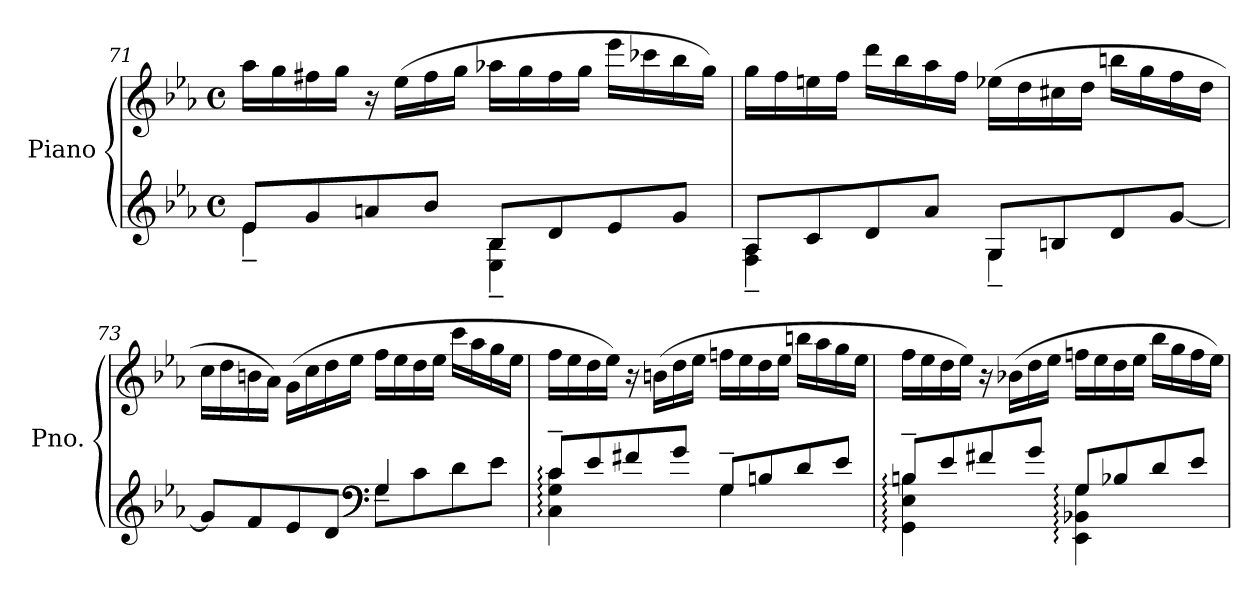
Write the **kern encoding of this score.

**kern	**kern
*part1	*part1
*staff2	*staff1
*I"Piano	*
*I'Pno.	*
*clefG2	*clefG2
*k[b-e-a-]	*k[b-e-a-]
*M4/4	*M4/4
*met(c)	*met(c)
=71	=71
*^	*
8e-/L	4e-~\	16aa-\LL
.	.	16gg\
8g/	.	16ff#X\
.	.	16gg\JJ
8an/	4ryy	16r
.	.	(16ee-\LL
8b-/J	.	16ff#\
.	.	16gg\JJ
8B-/L	(4E-\~ 4B-\~	16aa-X\LL
.	.	16gg\
8d/	.	16ff#\
.	.	16gg\JJ
8e-/	4ryy	16eee-\LL
.	.	16ccc-X\
8g/J	.	16bb-\
.	.	16gg\JJ)
!!LO:LB:g=z
=72	=72	=72
8A-/L	4F\~ 4A-\~	16gg\LL
.	.	16ff\
8c/	.	16een\
.	.	16ff\JJ
8d/	4ryy	16ddd\LL
.	.	16bb-\
8a-/J	.	16aa-\
.	.	16ff\JJ)
8G/L	4G~\	(16ee-X\LL
.	.	16dd\
8Bn/	.	16cc#X\
.	.	16dd\JJ
8d/	4ryy	16bbn\LL
.	.	16gg\
[8g/J	.	16ff\
.	.	16dd\JJ
=73	=73	=73
8g/L]	2ryy	16cc\LL
.	.	16dd\
8f/	.	16bn\
.	.	16a-\JJ)
8e-/	.	(16g\LL
.	.	16cc\
8d/J	.	16dd\
.	.	16ee-\JJ
*clefF4	*	*
8G\L	4G~/	16ff\LL
.	.	16ee-\
8c\	.	16dd\
.	.	16ee-\JJ
8d\	4ryy	16ccc\LL
.	.	16aa-\
8e-\J	.	16gg\
.	.	16ee-\JJ
=74	=74	=74
8c~/L	4C\: 4G\: 4c\:	16ff\LL
.	.	16ee-\
8e-/	.	16dd\
.	.	16ee-\JJ)
8f#X/	4ryy	16r
.	.	(16bn\LL
8g/J	.	16dd\
.	.	16ee-\JJ
8G~/L	4G\	16ffn\LL
.	.	16ee-\
8Bn/	.	16dd\
.	.	16ee-\JJ
8d/	4ryy	16bbn\LL
.	.	16aa-\
8e-/J	.	16gg\
.	.	16ee-\JJ
!!LO:PB:g=z
=75	=75	=75
8Bn~/L	4GG\: 4E-\: 4B\:	16ff\LL
.	.	16ee-\
8e-/	.	16dd\
.	.	16ee-\JJ)
8f#X/	4ryy	16r
.	.	(16b-X\LL
8g/J	.	16dd\
.	.	16ee-\JJ
8G/L	4EE-\: 4BB-X\: 4G\:	16ffn\LL
.	.	16ee-\
8B-X/	.	16dd\
.	.	16ee-\JJ
8d/	4ryy	16bb-\LL
.	.	16gg\
8e-/J	.	16ff\
.	.	16ee-\JJ)
*v	*v	*
=	=
*-	*-
